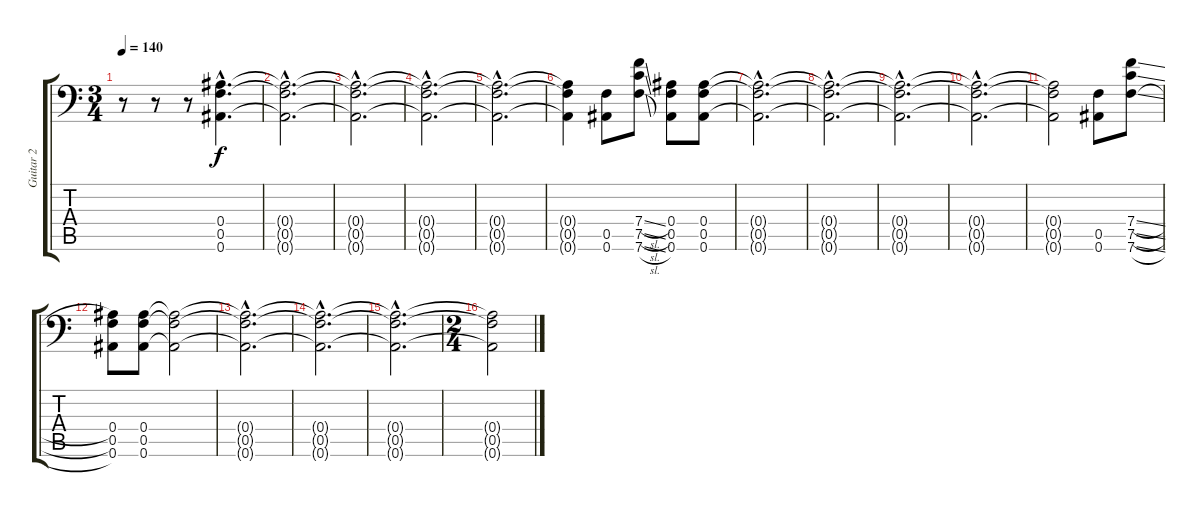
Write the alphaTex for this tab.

\track ("Guitar 2" "Guitar 2") {instrument distortionguitar}
\staff {score tabs}
\tuning (C4 G3 Eb3 Bb2 F2 Bb1) {hide}
\ts (3 4)
\tempo 140
\clef f4
\ks c
r.8{dy f instrument distortionguitar} r.8 r.8 (0.4{hac} 0.5{hac} 0.6{hac}).4{d} |
(0.4{hac t} 0.5{hac t} 0.6{hac t}).2{d} |
(0.4{hac t} 0.5{hac t} 0.6{hac t}).2{d} |
(0.4{hac t} 0.5{hac t} 0.6{hac t}).2{d} |
(0.4{hac t} 0.5{hac t} 0.6{hac t}).2{d} |
(0.4{t} 0.5{t} 0.6{t}).4 (0.5 0.6).8 (7.4{sl} 7.5{sl} 7.6{sl}).8 (0.4 0.5 0.6).8 (0.4 0.5 0.6).8 |
(0.4{hac t} 0.5{hac t} 0.6{hac t}).2{d} |
(0.4{hac t} 0.5{hac t} 0.6{hac t}).2{d} |
(0.4{hac t} 0.5{hac t} 0.6{hac t}).2{d} |
(0.4{hac t} 0.5{hac t} 0.6{hac t}).2{d} |
(0.4{t} 0.5{t} 0.6{t}).2 (0.5 0.6).8 (7.4{sl} 7.5{sl} 7.6{sl}).8 |
(0.4 0.5 0.6).8 (0.4 0.5 0.6).8 (0.4{t} 0.5{t} 0.6{t}).2 |
(0.4{hac t} 0.5{hac t} 0.6{hac t}).2{d} |
(0.4{hac t} 0.5{hac t} 0.6{hac t}).2{d} |
(0.4{hac t} 0.5{hac t} 0.6{hac t}).2{d} |
\ts (2 4)
(0.4{t} 0.5{t} 0.6{t}).2
